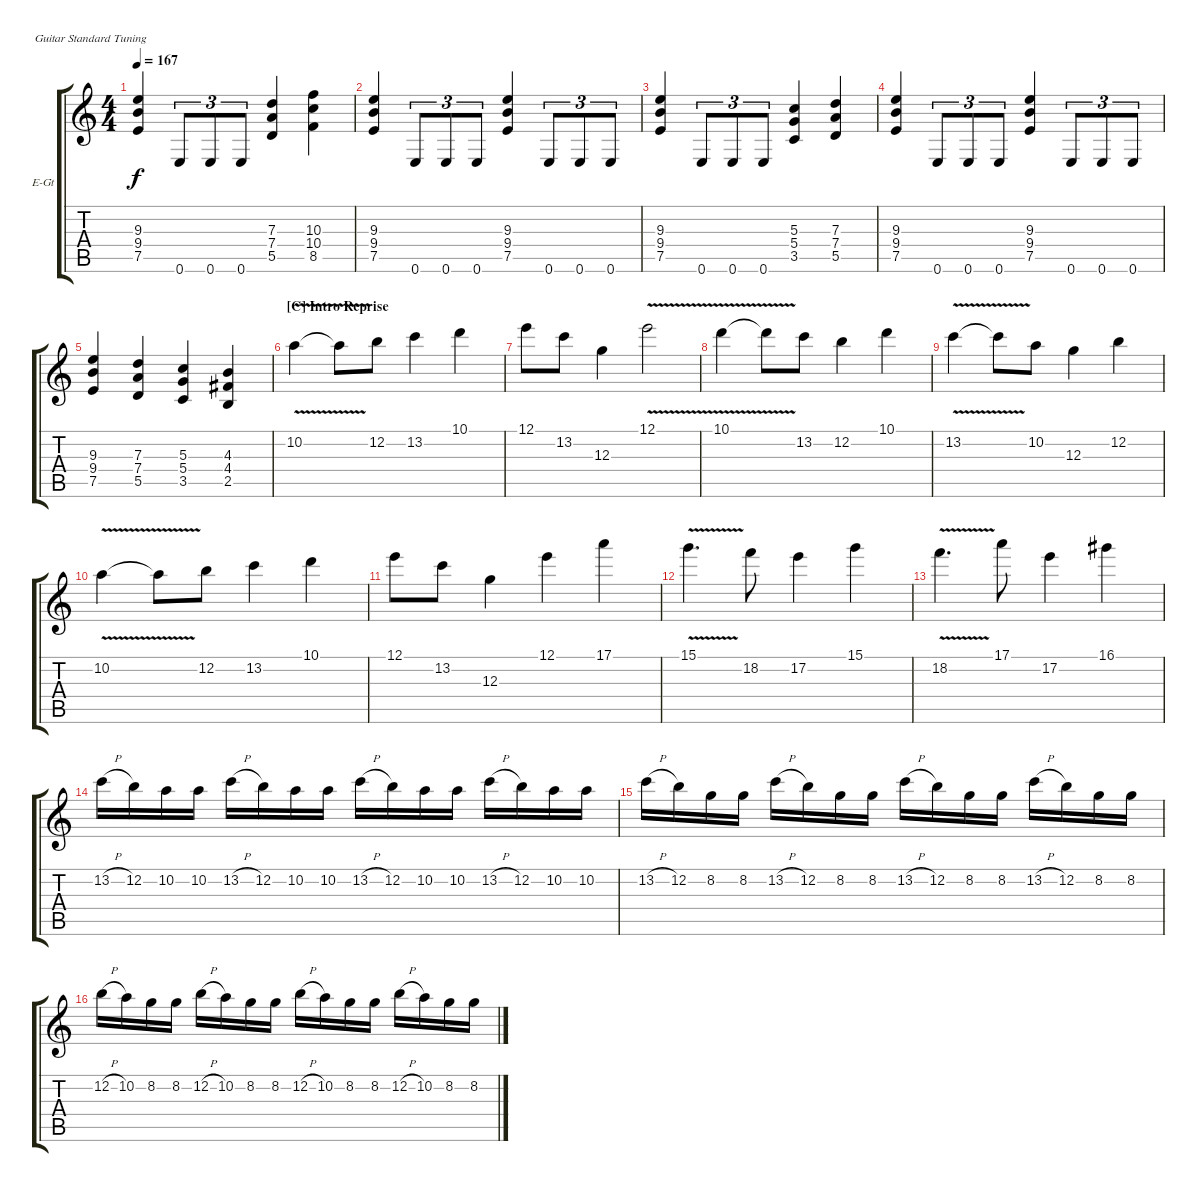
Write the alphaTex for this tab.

\defaultSystemsLayout 4
\bracketExtendMode groupsimilarinstruments
\firstSystemTrackNameOrientation horizontal
\otherSystemsTrackNameOrientation horizontal
\track ("Lead Guitar (Mark Reale)" "E-Gt") {instrument distortionguitar}
\staff {score tabs}
\tuning (E4 B3 G3 D3 A2 E2)
\ts (4 4)
\tempo 167
\clef g2
\ks c
(7.5 9.4 9.3).4{dy f} 0.6.8{tu (3 2)} 0.6.8{tu (3 2)} 0.6.8{tu (3 2)} (5.5 7.4 7.3).4 (8.5 10.4 10.3).4 |
(7.5 9.4 9.3).4 0.6.8{tu (3 2)} 0.6.8{tu (3 2)} 0.6.8{tu (3 2)} (7.5 9.4 9.3).4 0.6.8{tu (3 2)} 0.6.8{tu (3 2)} 0.6.8{tu (3 2)} |
(7.5 9.4 9.3).4 0.6.8{tu (3 2)} 0.6.8{tu (3 2)} 0.6.8{tu (3 2)} (3.5 5.4 5.3).4 (5.5 7.4 7.3).4 |
(7.5 9.4 9.3).4 0.6.8{tu (3 2)} 0.6.8{tu (3 2)} 0.6.8{tu (3 2)} (7.5 9.4 9.3).4 0.6.8{tu (3 2)} 0.6.8{tu (3 2)} 0.6.8{tu (3 2)} |
(7.5 9.4 9.3).4 (5.5 7.4 7.3).4 (3.5 5.4 5.3).4 (4.3 4.4 2.5).4 |
\section ("C" "Intro Reprise")
10.2{v}.4 10.2{v t}.8 12.2.8 13.2.4 10.1.4 |
12.1.8 13.2.8 12.3.4 12.1{v}.2 |
10.1{v}.4 10.1{v t}.8 13.2.8 12.2.4 10.1.4 |
13.2{v}.4 13.2{v t}.8 10.2.8 12.3.4 12.2.4 |
10.2{v}.4 10.2{v t}.8 12.2.8 13.2.4 10.1.4 |
12.1.8 13.2.8 12.3.4 12.1.4 17.1.4 |
15.1{v}.4{d} 18.2.8 17.2.4 15.1.4 |
18.2{v}.4{d} 17.1.8 17.2.4 16.1.4 |
13.2{h}.16 12.2.16 10.2.16 10.2.16 13.2{h}.16 12.2.16 10.2.16 10.2.16 13.2{h}.16 12.2.16 10.2.16 10.2.16 13.2{h}.16 12.2.16 10.2.16 10.2.16 |
13.2{h}.16 12.2.16 8.2.16 8.2.16 13.2{h}.16 12.2.16 8.2.16 8.2.16 13.2{h}.16 12.2.16 8.2.16 8.2.16 13.2{h}.16 12.2.16 8.2.16 8.2.16 |
12.2{h}.16 10.2.16 8.2.16 8.2.16 12.2{h}.16 10.2.16 8.2.16 8.2.16 12.2{h}.16 10.2.16 8.2.16 8.2.16 12.2{h}.16 10.2.16 8.2.16 8.2.16
